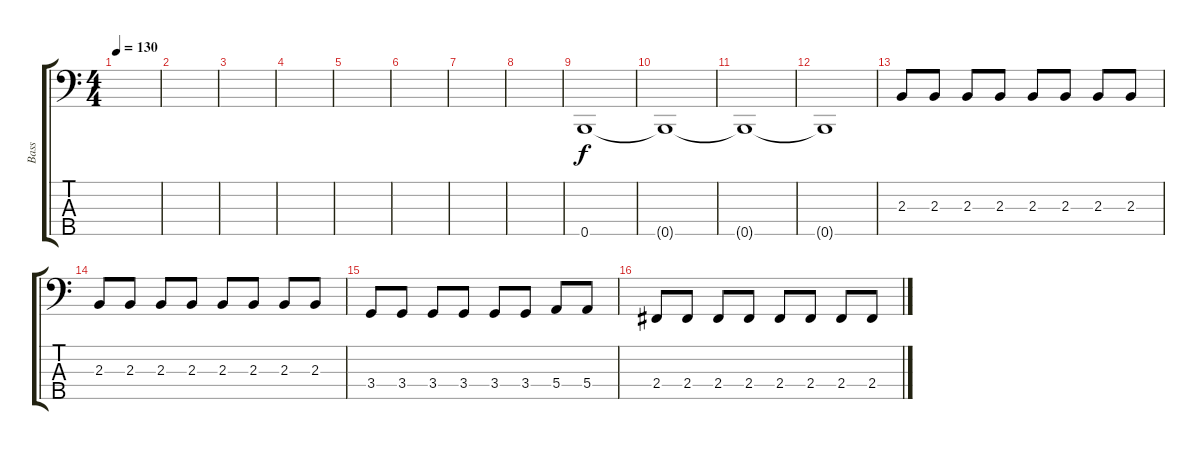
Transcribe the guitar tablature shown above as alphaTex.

\track ("Bass" "Bass") {instrument electricbassfinger}
\staff {score tabs}
\tuning (G2 D2 A1 E1 B0) {hide}
\ts (4 4)
\tempo 130
\clef f4
\ks c
|
|
|
|
|
|
|
|
0.5.1 |
0.5{t}.1 |
0.5{t}.1 |
0.5{t}.1 |
2.3.8 2.3.8 2.3.8 2.3.8 2.3.8 2.3.8 2.3.8 2.3.8 |
2.3.8 2.3.8 2.3.8 2.3.8 2.3.8 2.3.8 2.3.8 2.3.8 |
3.4.8 3.4.8 3.4.8 3.4.8 3.4.8 3.4.8 5.4.8 5.4.8 |
2.4.8 2.4.8 2.4.8 2.4.8 2.4.8 2.4.8 2.4.8 2.4.8
